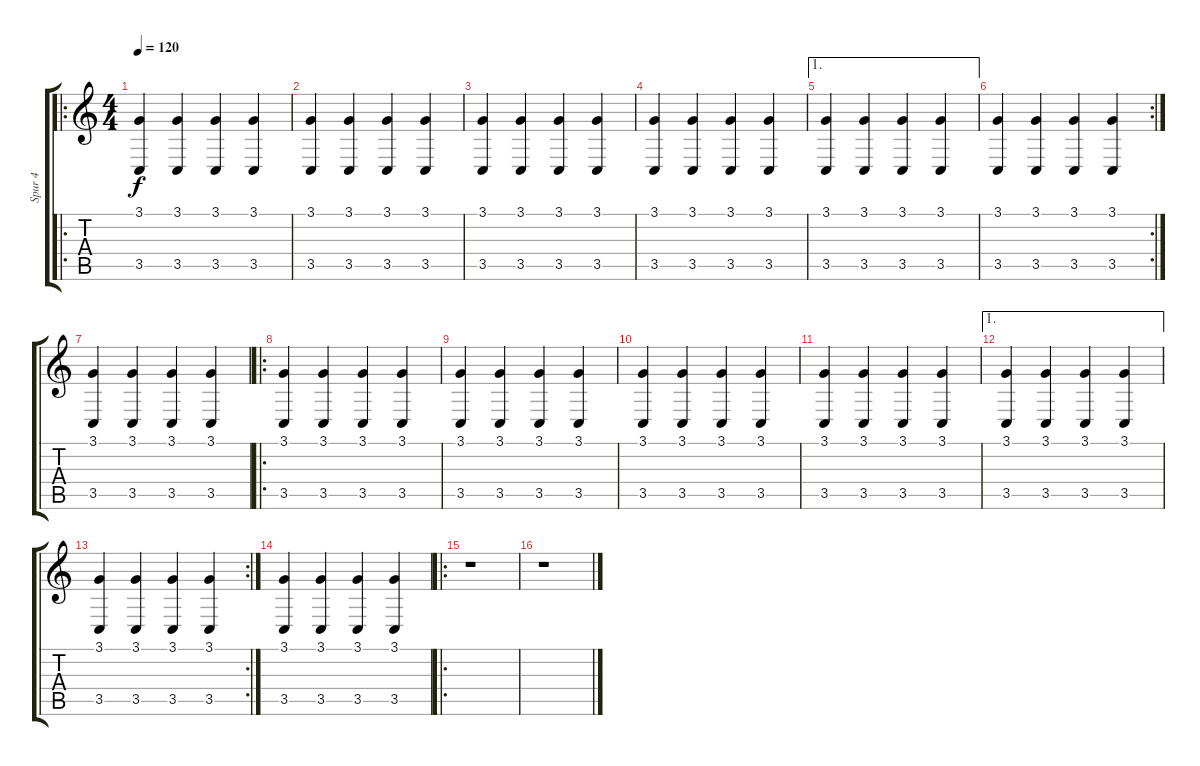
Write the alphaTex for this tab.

\track ("Spur 4" "Spur 4") {instrument vibraphone}
\staff {score tabs}
\tuning (E4 B3 G3 D3 A2 E2) {hide}
\ro
\ts (4 4)
\tempo 120
\clef g2
\ks c
(3.1 3.5).4{dy f instrument breathnoise} (3.1 3.5).4 (3.1 3.5).4 (3.1 3.5).4 |
(3.1 3.5).4{instrument breathnoise} (3.1 3.5).4 (3.1 3.5).4 (3.1 3.5).4 |
(3.1 3.5).4{instrument breathnoise} (3.1 3.5).4 (3.1 3.5).4 (3.1 3.5).4 |
(3.1 3.5).4{instrument breathnoise} (3.1 3.5).4 (3.1 3.5).4 (3.1 3.5).4 |
\ae 1
(3.1 3.5).4{instrument breathnoise} (3.1 3.5).4 (3.1 3.5).4 (3.1 3.5).4 |
\rc 2
(3.1 3.5).4{instrument breathnoise} (3.1 3.5).4 (3.1 3.5).4 (3.1 3.5).4 |
(3.1 3.5).4{instrument breathnoise} (3.1 3.5).4 (3.1 3.5).4 (3.1 3.5).4 |
\ro
(3.1 3.5).4{instrument breathnoise} (3.1 3.5).4 (3.1 3.5).4 (3.1 3.5).4 |
(3.1 3.5).4{instrument breathnoise} (3.1 3.5).4 (3.1 3.5).4 (3.1 3.5).4 |
(3.1 3.5).4{instrument breathnoise} (3.1 3.5).4 (3.1 3.5).4 (3.1 3.5).4 |
(3.1 3.5).4{instrument breathnoise} (3.1 3.5).4 (3.1 3.5).4 (3.1 3.5).4 |
\ae 1
(3.1 3.5).4{instrument breathnoise} (3.1 3.5).4 (3.1 3.5).4 (3.1 3.5).4 |
\rc 2
(3.1 3.5).4{instrument breathnoise} (3.1 3.5).4 (3.1 3.5).4 (3.1 3.5).4 |
(3.1 3.5).4{instrument breathnoise} (3.1 3.5).4 (3.1 3.5).4 (3.1 3.5).4 |
\ro
r.1 |
r.1
